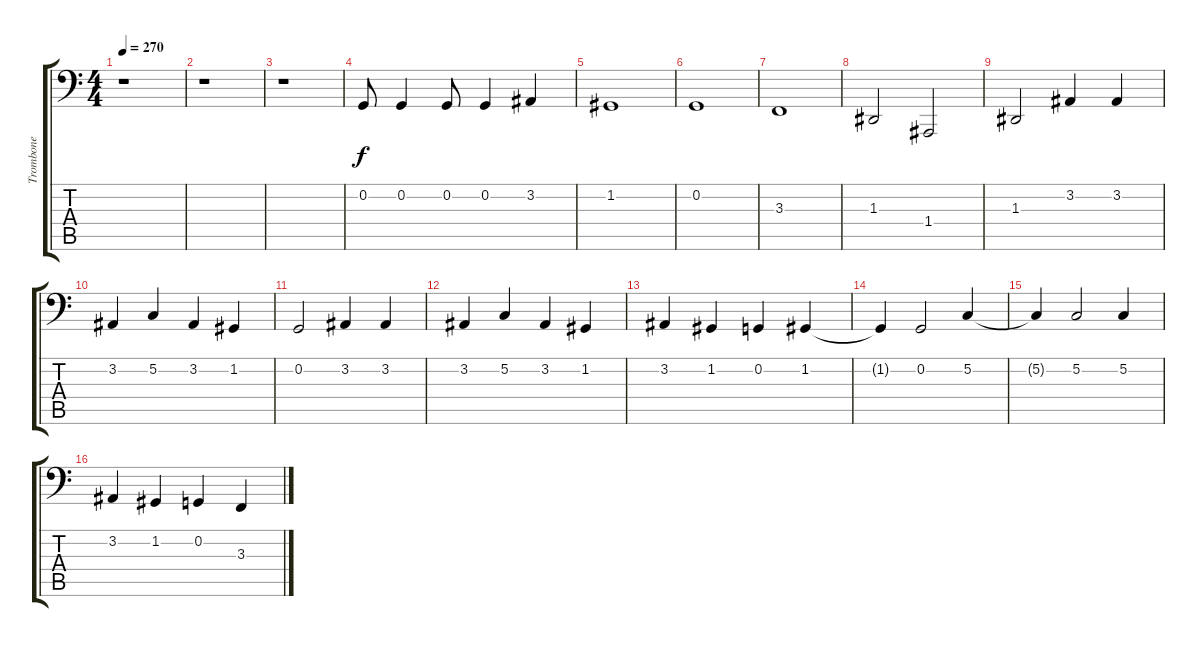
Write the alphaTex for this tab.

\track ("Trombone" "Trombone") {instrument trombone}
\staff {score tabs}
\tuning (C3 G2 D2 A1 E1 B0) {hide}
\ts (4 4)
\tempo 270
\clef f4
\ks c
r.1{dy f} |
r.1 |
r.1 |
0.2.8 0.2.4 0.2.8 0.2.4 3.2.4 |
1.2.1 |
0.2.1 |
3.3.1 |
1.3.2 1.4.2 |
1.3.2 3.2.4 3.2.4 |
3.2.4 5.2.4 3.2.4 1.2.4 |
0.2.2 3.2.4 3.2.4 |
3.2.4 5.2.4 3.2.4 1.2.4 |
3.2.4 1.2.4 0.2.4 1.2.4 |
1.2{t}.4 0.2.2 5.2.4 |
5.2{t}.4 5.2.2 5.2.4 |
3.2.4 1.2.4 0.2.4 3.3.4
